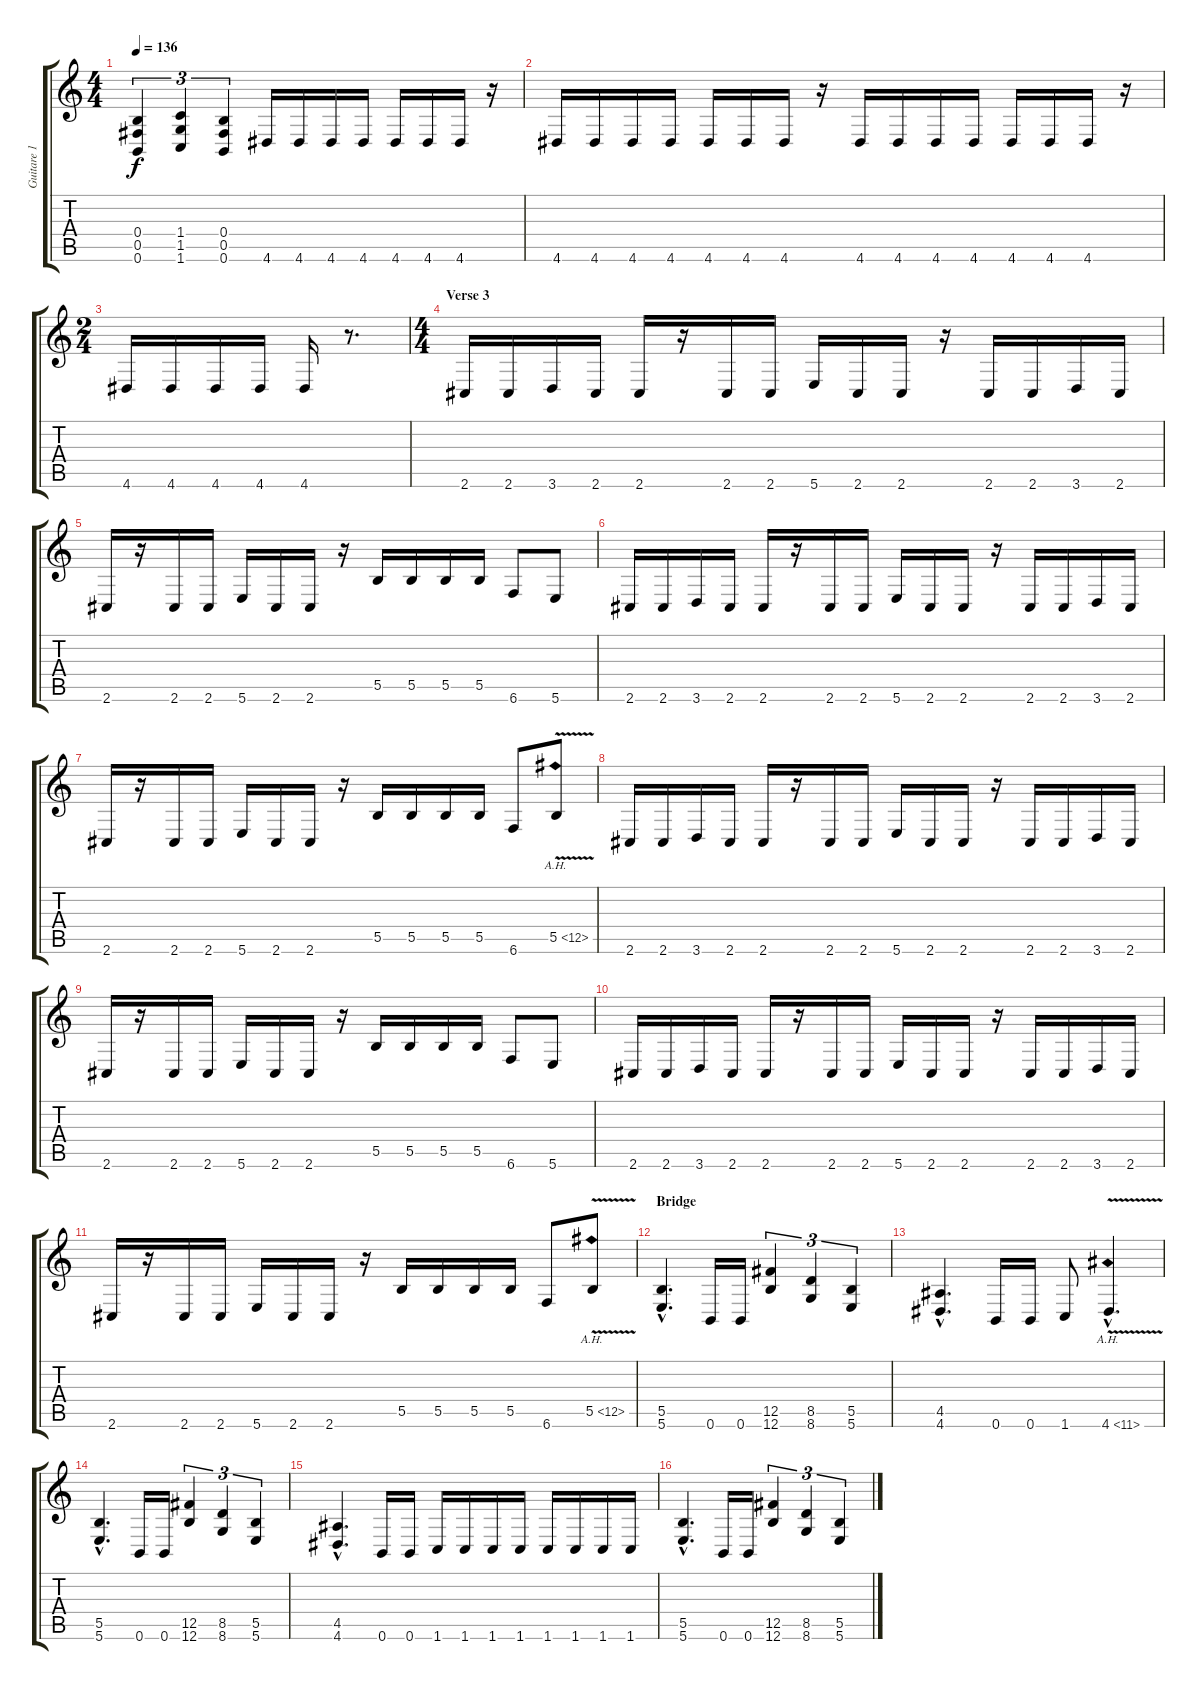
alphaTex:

\track ("Guitare 1" "Guitare 1") {instrument distortionguitar}
\staff {score tabs}
\tuning (Db4 Ab3 E3 B2 Gb2 B1) {hide}
\ts (4 4)
\tempo 136
\clef g2
\ks c
(0.4 0.5 0.6).4{tu (3 2) dy f} (1.4 1.5 1.6).4{tu (3 2)} (0.4 0.5 0.6).4{tu (3 2)} 4.6.16 4.6.16 4.6.16 4.6.16 4.6.16 4.6.16 4.6.16 r.16 |
4.6.16 4.6.16 4.6.16 4.6.16 4.6.16 4.6.16 4.6.16 r.16 4.6.16 4.6.16 4.6.16 4.6.16 4.6.16 4.6.16 4.6.16 r.16 |
\ts (2 4)
4.6.16 4.6.16 4.6.16 4.6.16 4.6.16 r.8{d} |
\ts (4 4)
\section ("" "Verse 3")
2.6.16 2.6.16 3.6.16 2.6.16 2.6.16 r.16 2.6.16 2.6.16 5.6.16 2.6.16 2.6.16 r.16 2.6.16 2.6.16 3.6.16 2.6.16 |
2.6.16 r.16 2.6.16 2.6.16 5.6.16 2.6.16 2.6.16 r.16 5.5.16 5.5.16 5.5.16 5.5.16 6.6.8 5.6.8 |
2.6.16 2.6.16 3.6.16 2.6.16 2.6.16 r.16 2.6.16 2.6.16 5.6.16 2.6.16 2.6.16 r.16 2.6.16 2.6.16 3.6.16 2.6.16 |
2.6.16 r.16 2.6.16 2.6.16 5.6.16 2.6.16 2.6.16 r.16 5.5.16 5.5.16 5.5.16 5.5.16 6.6.8 5.5{ah 7 v}.8 |
2.6.16 2.6.16 3.6.16 2.6.16 2.6.16 r.16 2.6.16 2.6.16 5.6.16 2.6.16 2.6.16 r.16 2.6.16 2.6.16 3.6.16 2.6.16 |
2.6.16 r.16 2.6.16 2.6.16 5.6.16 2.6.16 2.6.16 r.16 5.5.16 5.5.16 5.5.16 5.5.16 6.6.8 5.6.8 |
2.6.16 2.6.16 3.6.16 2.6.16 2.6.16 r.16 2.6.16 2.6.16 5.6.16 2.6.16 2.6.16 r.16 2.6.16 2.6.16 3.6.16 2.6.16 |
2.6.16 r.16 2.6.16 2.6.16 5.6.16 2.6.16 2.6.16 r.16 5.5.16 5.5.16 5.5.16 5.5.16 6.6.8 5.5{ah 7 v}.8 |
\section ("" "Bridge")
(5.5{hac} 5.6{hac}).4{d} 0.6.16 0.6.16 (12.5 12.6).4{tu (3 2)} (8.5 8.6).4{tu (3 2)} (5.5 5.6).4{tu (3 2)} |
(4.5{hac} 4.6{hac}).4{d} 0.6.16 0.6.16 1.6.8 4.6{ah 7 v hac}.4{d} |
(5.5{hac} 5.6{hac}).4{d} 0.6.16 0.6.16 (12.5 12.6).4{tu (3 2)} (8.5 8.6).4{tu (3 2)} (5.5 5.6).4{tu (3 2)} |
(4.5{hac} 4.6{hac}).4{d} 0.6.16 0.6.16 1.6.16 1.6.16 1.6.16 1.6.16 1.6.16 1.6.16 1.6.16 1.6.16 |
(5.5{hac} 5.6{hac}).4{d} 0.6.16 0.6.16 (12.5 12.6).4{tu (3 2)} (8.5 8.6).4{tu (3 2)} (5.5 5.6).4{tu (3 2)}
